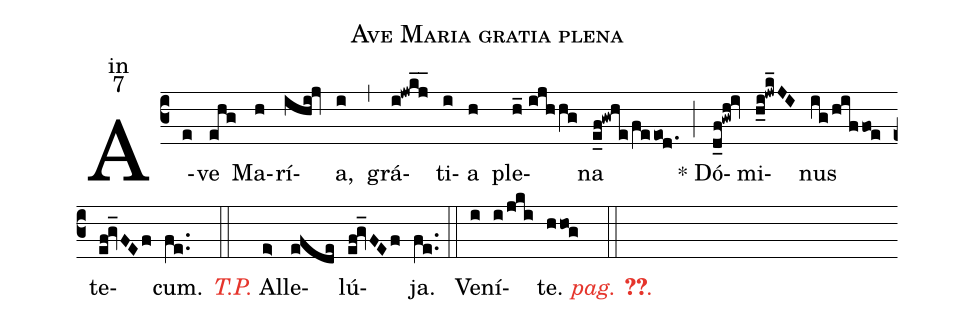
name:Ave Maria gratia plena;
office-part:in;
mode:7;
%%
(c3) A(e)ve(ehg) Ma(h)rí(ihi!jv)a,(i) (,)
grá(i!jwkj__)ti(i)a(h) ple(h_//ijhhg)na(e_f@gwhe/feeod.) (;)
<sp>*</sp> Dó(d_f@gwh@iv)mi(h_i@jwk_JI)nus(ig/hiffoe) te(ef@gv_FEf)cum.(fe..) (::)
<c><i>T.P.</i></c> {A}l(e>)le(efde)lú(ef@gv_FEf)ja.(fe..) (::)
Ve(i)ní(i/jki)te. <c><i>pag. <v>\pageref{M-ORIP7b}</v>.</i></c>(hhog ::)
